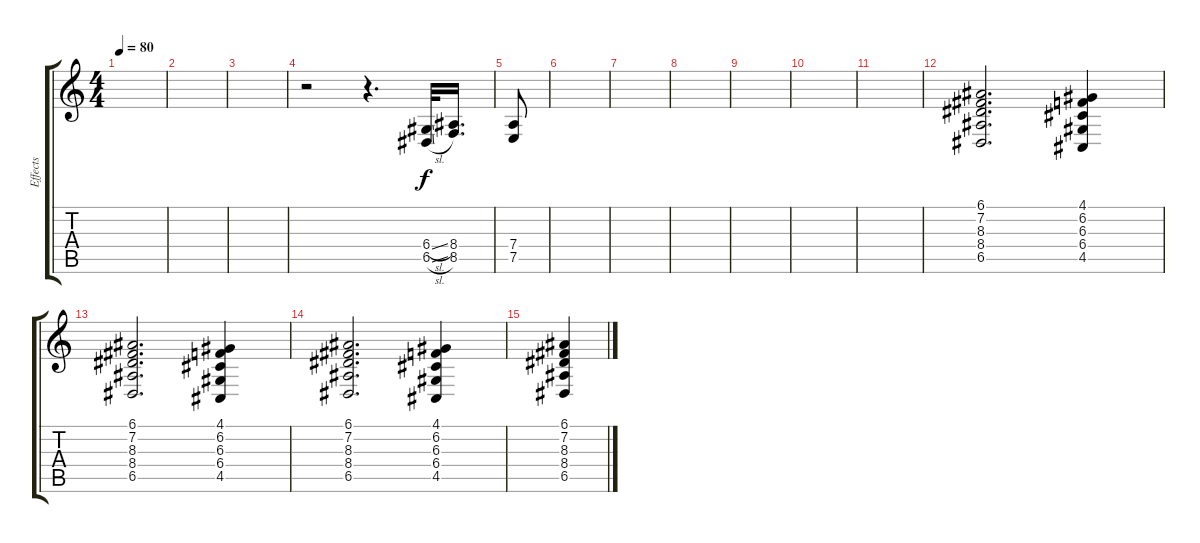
\track ("Effects" "Effects") {instrument pad3polysynth}
\staff {score tabs}
\tuning (E4 B3 G3 D3 A2 E2) {hide}
\ts (4 4)
\tempo 80
\clef g2
\ks c
|
|
|
r.2 r.4{d} (6.4{sl} 6.5{sl}).32 (8.4 8.5).16{d} |
(7.4 7.5).8 |
|
|
|
|
|
|
(6.1 7.2 8.3 8.4 6.5).2{d volume 11 instrument pad2warm} (4.1 6.2 6.3 6.4 4.5).4 |
(6.1 7.2 8.3 8.4 6.5).2{d} (4.1 6.2 6.3 6.4 4.5).4 |
(6.1 7.2 8.3 8.4 6.5).2{d} (4.1 6.2 6.3 6.4 4.5).4 |
(6.1 7.2 8.3 8.4 6.5).4
